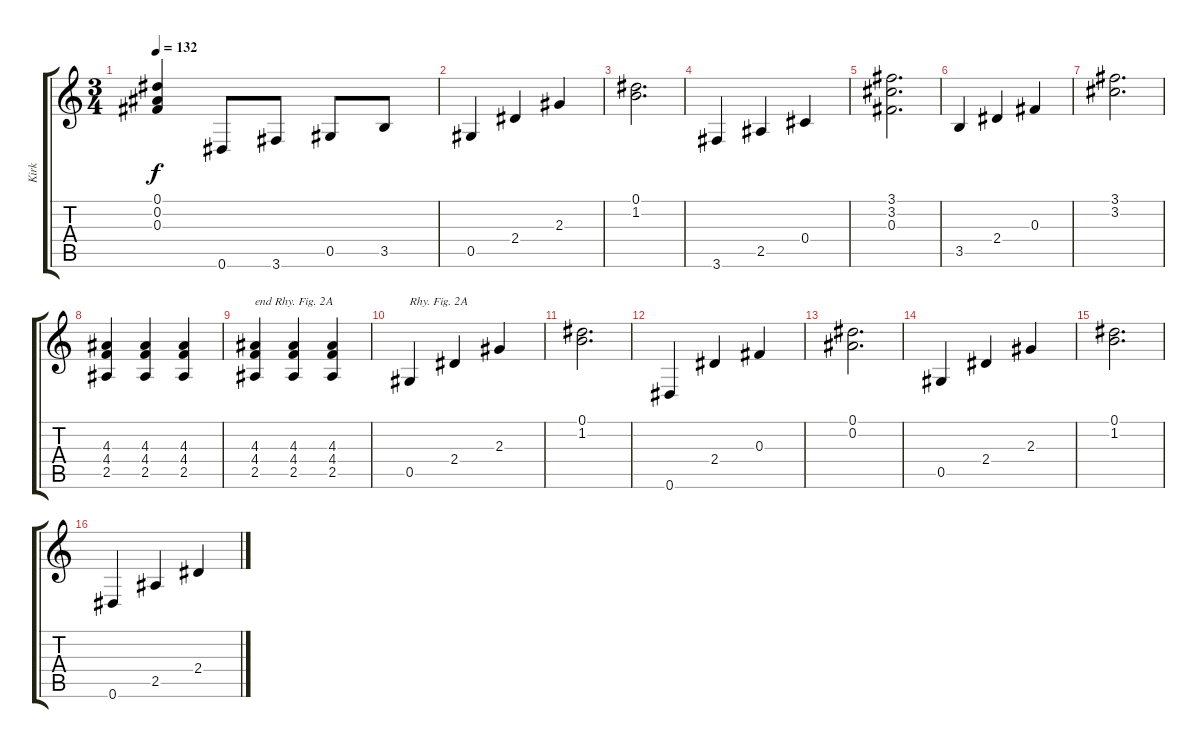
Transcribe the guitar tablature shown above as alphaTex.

\track ("Kirk" "Kirk") {instrument electricguitarjazz}
\staff {score tabs}
\tuning (Eb4 Bb3 Gb3 Db3 Ab2 Eb2) {hide}
\ts (3 4)
\tempo 132
\clef g2
\ks c
(0.1 0.2 0.3).4{dy f} 0.6.8 3.6.8 0.5.8 3.5.8 |
0.5.4 2.4.4 2.3.4 |
(0.1 1.2).2{d} |
3.6.4 2.5.4 0.4.4 |
(3.1 3.2 0.3).2{d} |
3.5.4 2.4.4 0.3.4 |
(3.1 3.2).2{d} |
(4.3 4.4 2.5).4 (4.3 4.4 2.5).4 (4.3 4.4 2.5).4 |
(4.3 4.4 2.5).4{txt "end Rhy. Fig. 2A"} (4.3 4.4 2.5).4 (4.3 4.4 2.5).4 |
0.5.4{txt "Rhy. Fig. 2A"} 2.4.4 2.3.4 |
(0.1 1.2).2{d} |
0.6.4 2.4.4 0.3.4 |
(0.1 0.2).2{d} |
0.5.4 2.4.4 2.3.4 |
(0.1 1.2).2{d} |
0.6.4 2.5.4 2.4.4
